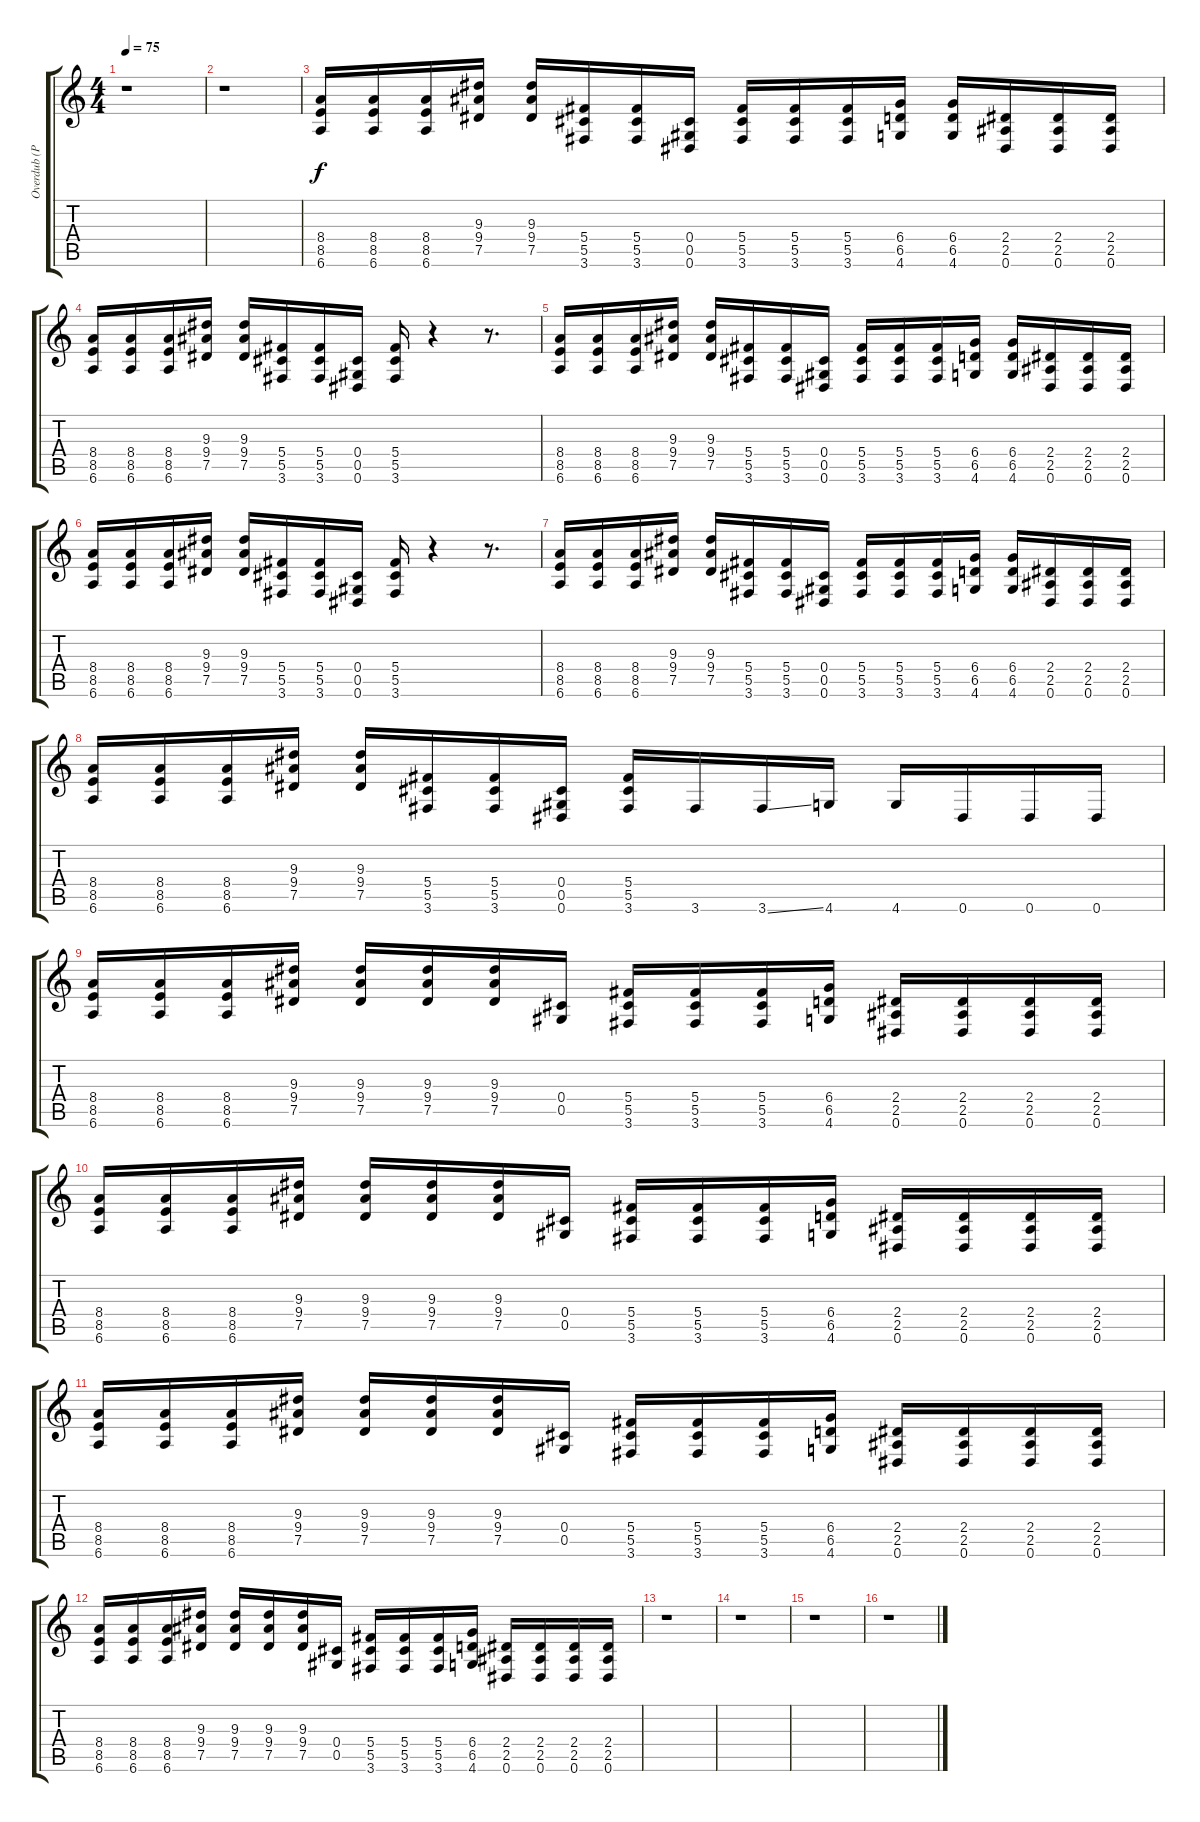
\track ("Overdub (Pat live) Dirty" "Overdub (P") {instrument distortionguitar}
\staff {score tabs}
\tuning (Eb4 Bb3 Gb3 Db3 Ab2 Eb2) {hide}
\ts (4 4)
\tempo 75
\clef g2
\ks c
r.1{dy f} |
r.1 |
(8.4 8.5 6.6).16 (8.4 8.5 6.6).16 (8.4 8.5 6.6).16 (9.3 9.4 7.5).16 (9.3 9.4 7.5).16 (5.4 5.5 3.6).16 (5.4 5.5 3.6).16 (0.4 0.5 0.6).16 (5.4 5.5 3.6).16 (5.4 5.5 3.6).16 (5.4 5.5 3.6).16 (6.4 6.5 4.6).16 (6.4 6.5 4.6).16 (2.4 2.5 0.6).16 (2.4 2.5 0.6).16 (2.4 2.5 0.6).16 |
(8.4 8.5 6.6).16 (8.4 8.5 6.6).16 (8.4 8.5 6.6).16 (9.3 9.4 7.5).16 (9.3 9.4 7.5).16 (5.4 5.5 3.6).16 (5.4 5.5 3.6).16 (0.4 0.5 0.6).16 (5.4 5.5 3.6).16 r.4 r.8{d} |
(8.4 8.5 6.6).16 (8.4 8.5 6.6).16 (8.4 8.5 6.6).16 (9.3 9.4 7.5).16 (9.3 9.4 7.5).16 (5.4 5.5 3.6).16 (5.4 5.5 3.6).16 (0.4 0.5 0.6).16 (5.4 5.5 3.6).16 (5.4 5.5 3.6).16 (5.4 5.5 3.6).16 (6.4 6.5 4.6).16 (6.4 6.5 4.6).16 (2.4 2.5 0.6).16 (2.4 2.5 0.6).16 (2.4 2.5 0.6).16 |
(8.4 8.5 6.6).16 (8.4 8.5 6.6).16 (8.4 8.5 6.6).16 (9.3 9.4 7.5).16 (9.3 9.4 7.5).16 (5.4 5.5 3.6).16 (5.4 5.5 3.6).16 (0.4 0.5 0.6).16 (5.4 5.5 3.6).16 r.4 r.8{d} |
(8.4 8.5 6.6).16 (8.4 8.5 6.6).16 (8.4 8.5 6.6).16 (9.3 9.4 7.5).16 (9.3 9.4 7.5).16 (5.4 5.5 3.6).16 (5.4 5.5 3.6).16 (0.4 0.5 0.6).16 (5.4 5.5 3.6).16 (5.4 5.5 3.6).16 (5.4 5.5 3.6).16 (6.4 6.5 4.6).16 (6.4 6.5 4.6).16 (2.4 2.5 0.6).16 (2.4 2.5 0.6).16 (2.4 2.5 0.6).16 |
(8.4 8.5 6.6).16 (8.4 8.5 6.6).16 (8.4 8.5 6.6).16 (9.3 9.4 7.5).16 (9.3 9.4 7.5).16 (5.4 5.5 3.6).16 (5.4 5.5 3.6).16 (0.4 0.5 0.6).16 (5.4 5.5 3.6).16 3.6.16 3.6{ss}.16 4.6.16 4.6.16 0.6.16 0.6.16 0.6.16 |
(8.4 8.5 6.6).16 (8.4 8.5 6.6).16 (8.4 8.5 6.6).16 (9.3 9.4 7.5).16 (9.3 9.4 7.5).16 (9.3 9.4 7.5).16 (9.3 9.4 7.5).16 (0.4 0.5).16 (5.4 5.5 3.6).16 (5.4 5.5 3.6).16 (5.4 5.5 3.6).16 (6.4 6.5 4.6).16 (2.4 2.5 0.6).16 (2.4 2.5 0.6).16 (2.4 2.5 0.6).16 (2.4 2.5 0.6).16 |
(8.4 8.5 6.6).16 (8.4 8.5 6.6).16 (8.4 8.5 6.6).16 (9.3 9.4 7.5).16 (9.3 9.4 7.5).16 (9.3 9.4 7.5).16 (9.3 9.4 7.5).16 (0.4 0.5).16 (5.4 5.5 3.6).16 (5.4 5.5 3.6).16 (5.4 5.5 3.6).16 (6.4 6.5 4.6).16 (2.4 2.5 0.6).16 (2.4 2.5 0.6).16 (2.4 2.5 0.6).16 (2.4 2.5 0.6).16 |
(8.4 8.5 6.6).16 (8.4 8.5 6.6).16 (8.4 8.5 6.6).16 (9.3 9.4 7.5).16 (9.3 9.4 7.5).16 (9.3 9.4 7.5).16 (9.3 9.4 7.5).16 (0.4 0.5).16 (5.4 5.5 3.6).16 (5.4 5.5 3.6).16 (5.4 5.5 3.6).16 (6.4 6.5 4.6).16 (2.4 2.5 0.6).16 (2.4 2.5 0.6).16 (2.4 2.5 0.6).16 (2.4 2.5 0.6).16 |
(8.4 8.5 6.6).16 (8.4 8.5 6.6).16 (8.4 8.5 6.6).16 (9.3 9.4 7.5).16 (9.3 9.4 7.5).16 (9.3 9.4 7.5).16 (9.3 9.4 7.5).16 (0.4 0.5).16 (5.4 5.5 3.6).16 (5.4 5.5 3.6).16 (5.4 5.5 3.6).16 (6.4 6.5 4.6).16 (2.4 2.5 0.6).16 (2.4 2.5 0.6).16 (2.4 2.5 0.6).16 (2.4 2.5 0.6).16 |
r.1 |
r.1 |
r.1 |
r.1
